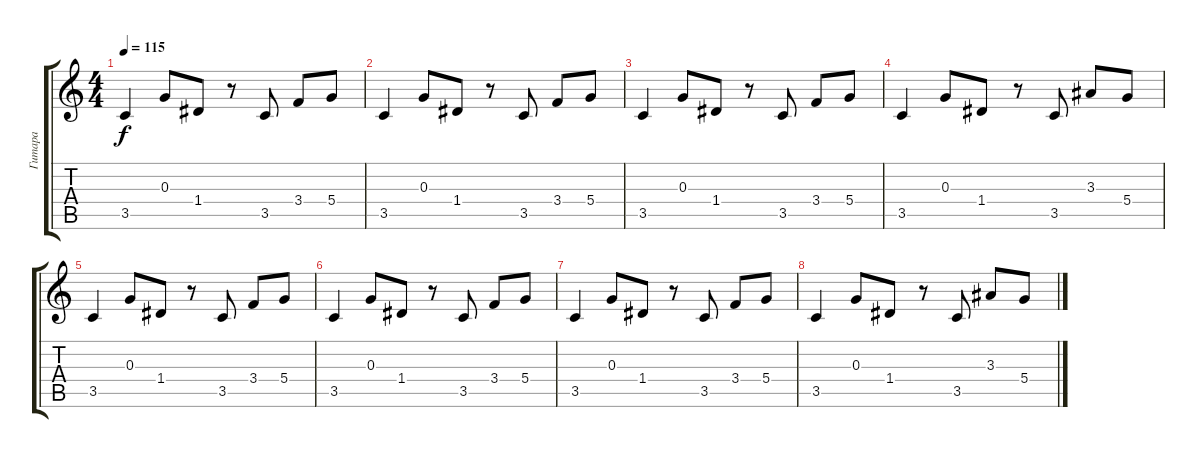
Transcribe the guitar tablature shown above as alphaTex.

\track ("Гитара" "Гитара") {instrument electricguitarmuted}
\staff {score tabs}
\tuning (E4 B3 G3 D3 A2 E2) {hide}
\ts (4 4)
\tempo 115
\clef g2
\ks c
3.5.4{dy f} 0.3.8 1.4.8 r.8 3.5.8 3.4.8 5.4.8 |
3.5.4 0.3.8 1.4.8 r.8 3.5.8 3.4.8 5.4.8 |
3.5.4 0.3.8 1.4.8 r.8 3.5.8 3.4.8 5.4.8 |
3.5.4 0.3.8 1.4.8 r.8 3.5.8 3.3.8 5.4.8 |
3.5.4 0.3.8 1.4.8 r.8 3.5.8 3.4.8 5.4.8 |
3.5.4 0.3.8 1.4.8 r.8 3.5.8 3.4.8 5.4.8 |
3.5.4 0.3.8 1.4.8 r.8 3.5.8 3.4.8 5.4.8 |
3.5.4 0.3.8 1.4.8 r.8 3.5.8 3.3.8 5.4.8
